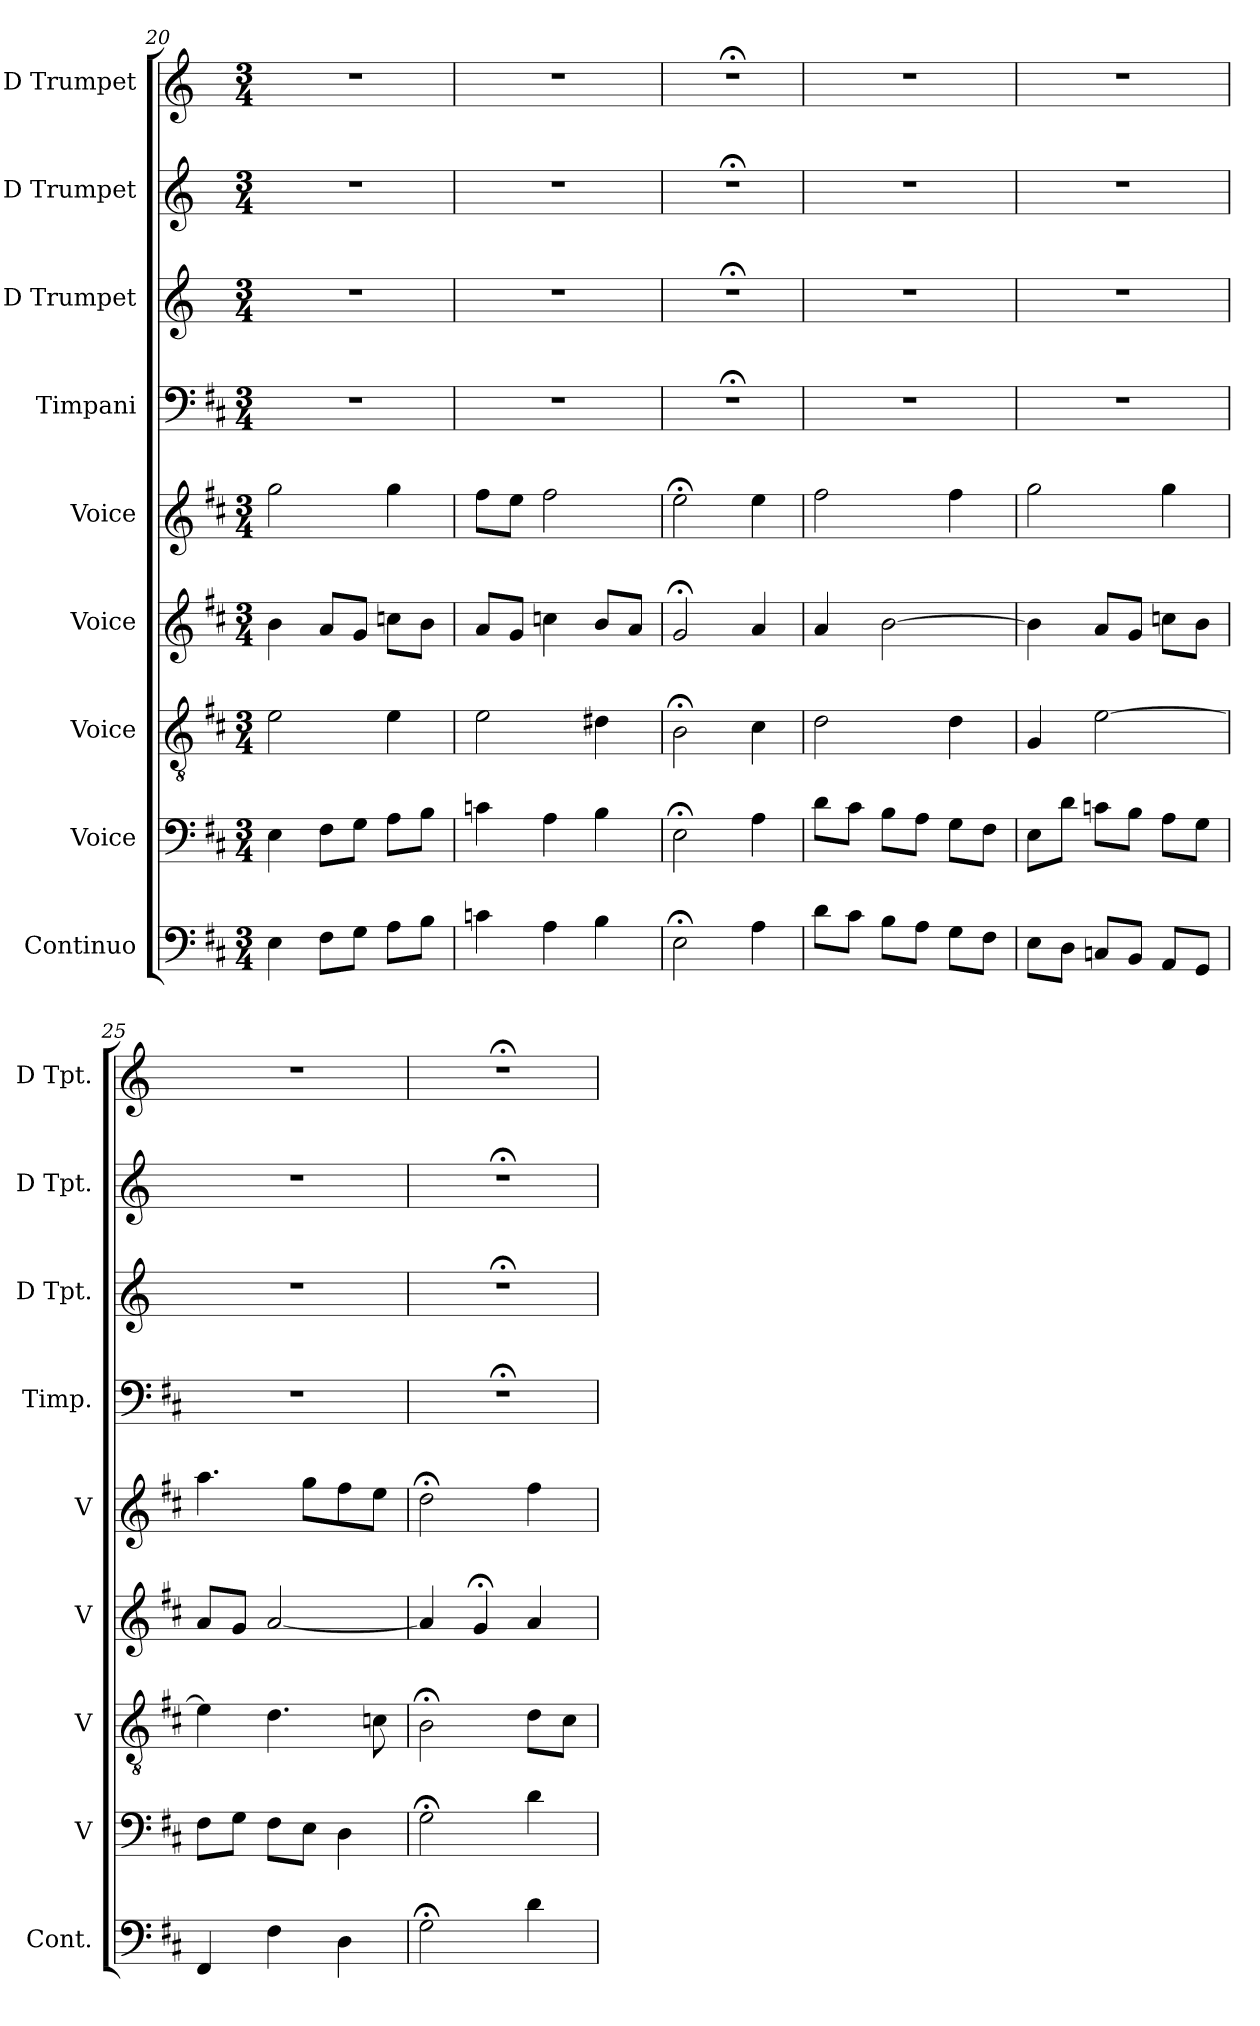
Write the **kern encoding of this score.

**kern	**kern	**kern	**kern	**kern	**kern	**kern	**kern	**kern
*part9	*part8	*part7	*part6	*part5	*part4	*part3	*part2	*part1
*staff9	*staff8	*staff7	*staff6	*staff5	*staff4	*staff3	*staff2	*staff1
*I"Continuo	*I"Voice	*I"Voice	*I"Voice	*I"Voice	*I"Timpani	*I"D Trumpet	*I"D Trumpet	*I"D Trumpet
*I'Cont.	*I'V	*I'V	*I'V	*I'V	*I'Timp.	*I'D Tpt.	*I'D Tpt.	*I'D Tpt.
*clefF4	*clefF4	*clefGv2	*clefG2	*clefG2	*clefF4	*clefG2	*clefG2	*clefG2
*ITrd7c12	*	*	*	*	*	*ITrd-1c-2	*ITrd-1c-2	*ITrd-1c-2
*k[f#c#]	*k[f#c#]	*k[f#c#]	*k[f#c#]	*k[f#c#]	*k[f#c#]	*k[f#c#]	*k[f#c#]	*k[f#c#]
*M3/4	*M3/4	*M3/4	*M3/4	*M3/4	*M3/4	*M3/4	*M3/4	*M3/4
=20	=20	=20	=20	=20	=20	=20	=20	=20
4EE\	4E\	2e\	4b\	2gg\	2.r	2.r	2.r	2.r
8FF#\L	8F#\L	.	8a/L	.	.	.	.	.
8GG\J	8G\J	.	8g/J	.	.	.	.	.
8AA\L	8A\L	4e\	8ccn\L	4gg\	.	.	.	.
8BB\J	8B\J	.	8b\J	.	.	.	.	.
!!LO:PB:g=z
=21	=21	=21	=21	=21	=21	=21	=21	=21
4Cn\	4cn\	2e\	8a/L	8ff#\L	2.r	2.r	2.r	2.r
.	.	.	8g/J	8ee\J	.	.	.	.
4AA\	4A\	.	4ccn\	2ff#\	.	.	.	.
4BB\	4B\	4d#X\	8b/L	.	.	.	.	.
.	.	.	8a/J	.	.	.	.	.
=22	=22	=22	=22	=22	=22	=22	=22	=22
2EE;<\	2E;<\	2B;<\	2g;</	2ee;<\	2.r;<	2.r;<	2.r;<	2.r;<
4AA\	4A\	4c#\	4a/	4ee\	.	.	.	.
=23	=23	=23	=23	=23	=23	=23	=23	=23
8D\L	8d\L	2d\	4a/	2ff#\	2.r	2.r	2.r	2.r
8C#\J	8c#\J	.	.	.	.	.	.	.
8BB\L	8B\L	.	[2b\	.	.	.	.	.
8AA\J	8A\J	.	.	.	.	.	.	.
8GG\L	8G\L	4d\	.	4ff#\	.	.	.	.
8FF#\J	8F#\J	.	.	.	.	.	.	.
=24	=24	=24	=24	=24	=24	=24	=24	=24
8EE\L	8E\L	4G/	4b\]	2gg\	2.r	2.r	2.r	2.r
8DD\J	8d\J	.	.	.	.	.	.	.
8CCn/L	8cn\L	[2e\	8a/L	.	.	.	.	.
8BBB/J	8B\J	.	8g/J	.	.	.	.	.
8AAA/L	8A\L	.	8ccn\L	4gg\	.	.	.	.
8GGG/J	8G\J	.	8b\J	.	.	.	.	.
=25	=25	=25	=25	=25	=25	=25	=25	=25
4FFF#/	8F#\L	4e\]	8a/L	4.aa\	2.r	2.r	2.r	2.r
.	8G\J	.	8g/J	.	.	.	.	.
4FF#\	8F#\L	4.d\	[2a/	.	.	.	.	.
.	8E\J	.	.	8gg\L	.	.	.	.
4DD\	4D\	.	.	8ff#\	.	.	.	.
.	.	8cn\	.	8ee\J	.	.	.	.
=26	=26	=26	=26	=26	=26	=26	=26	=26
2GG;<\	2G;<\	2B;<\	4a/]	2dd;<\	2.r;<	2.r;<	2.r;<	2.r;<
.	.	.	4g;</	.	.	.	.	.
4D\	4d\	8d\L	4a/	4ff#\	.	.	.	.
.	.	8c#\J	.	.	.	.	.	.
=	=	=	=	=	=	=	=	=
*-	*-	*-	*-	*-	*-	*-	*-	*-
